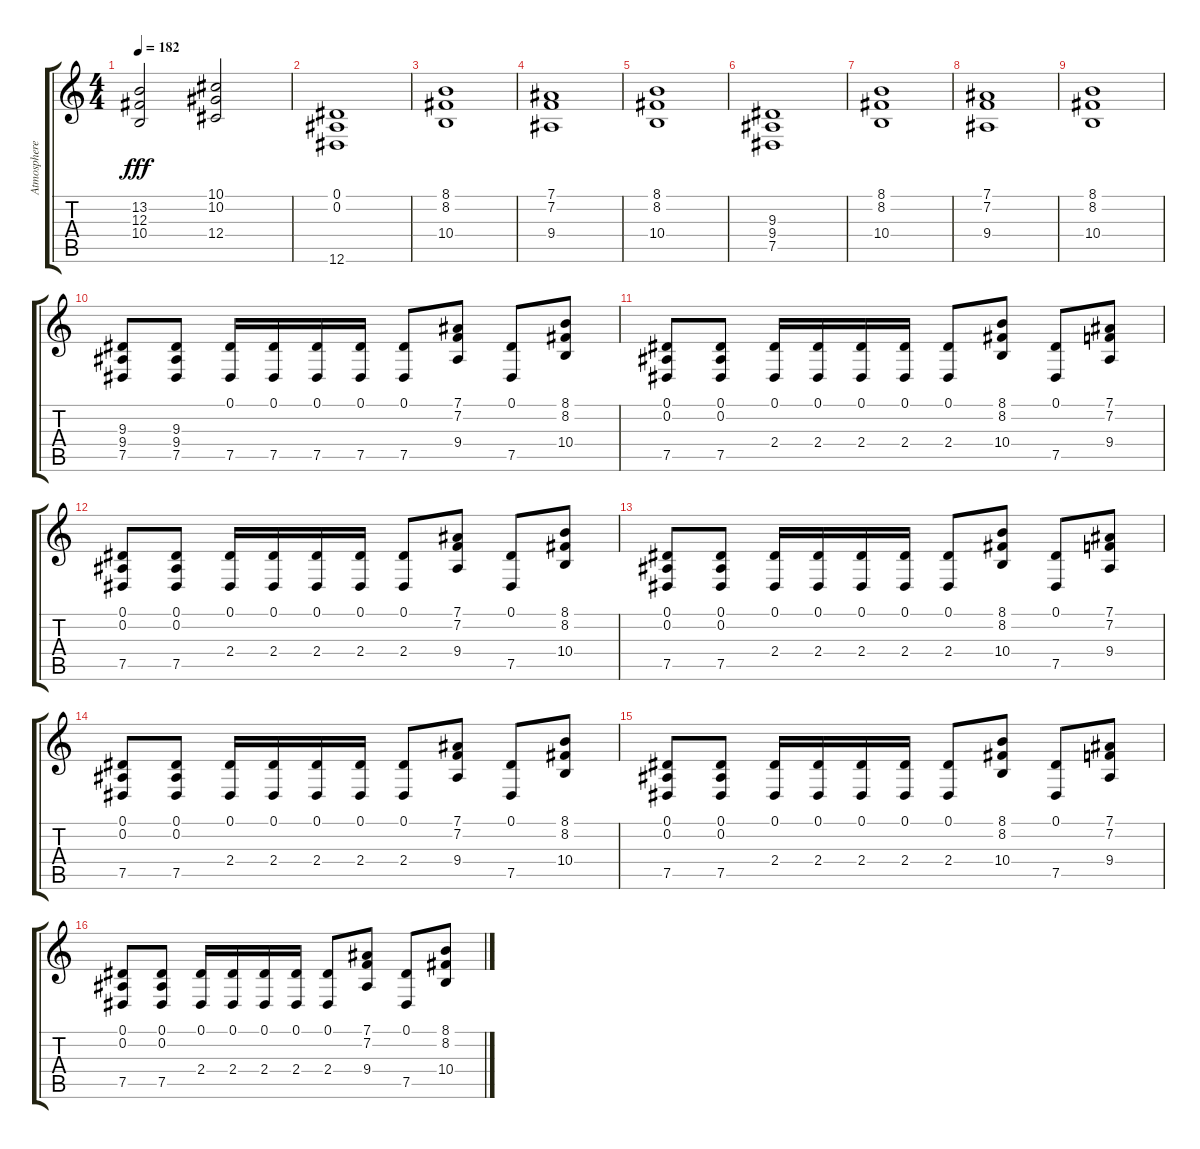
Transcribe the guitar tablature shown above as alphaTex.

\track ("Atmosphere" "Atmosphere") {instrument voiceoohs}
\staff {score tabs}
\tuning (Eb4 Bb3 Gb3 Db3 Ab2 Eb2) {hide}
\ts (4 4)
\tempo 182
\clef g2
\ks c
(13.2 12.3 10.4).2{dy fff} (10.1 10.2 12.4).2 |
(0.1 0.2 12.6).1 |
(8.1 8.2 10.4).1 |
(7.1 7.2 9.4).1 |
(8.1 8.2 10.4).1 |
(9.3 9.4 7.5).1 |
(8.1 8.2 10.4).1 |
(7.1 7.2 9.4).1 |
(8.1 8.2 10.4).1 |
(9.3 9.4 7.5).8 (9.3 9.4 7.5).8 (0.1 7.5).16 (0.1 7.5).16 (0.1 7.5).16 (0.1 7.5).16 (0.1 7.5).8 (7.1 7.2 9.4).8 (0.1 7.5).8 (8.1 8.2 10.4).8 |
(0.1 0.2 7.5).8 (0.1 0.2 7.5).8 (0.1 2.4).16 (0.1 2.4).16 (0.1 2.4).16 (0.1 2.4).16 (0.1 2.4).8 (8.1 8.2 10.4).8 (0.1 7.5).8 (7.1 7.2 9.4).8 |
(0.1 0.2 7.5).8 (0.1 0.2 7.5).8 (0.1 2.4).16 (0.1 2.4).16 (0.1 2.4).16 (0.1 2.4).16 (0.1 2.4).8 (7.1 7.2 9.4).8 (0.1 7.5).8 (8.1 8.2 10.4).8 |
(0.1 0.2 7.5).8 (0.1 0.2 7.5).8 (0.1 2.4).16 (0.1 2.4).16 (0.1 2.4).16 (0.1 2.4).16 (0.1 2.4).8 (8.1 8.2 10.4).8 (0.1 7.5).8 (7.1 7.2 9.4).8 |
(0.1 0.2 7.5).8 (0.1 0.2 7.5).8 (0.1 2.4).16 (0.1 2.4).16 (0.1 2.4).16 (0.1 2.4).16 (0.1 2.4).8 (7.1 7.2 9.4).8 (0.1 7.5).8 (8.1 8.2 10.4).8 |
(0.1 0.2 7.5).8 (0.1 0.2 7.5).8 (0.1 2.4).16 (0.1 2.4).16 (0.1 2.4).16 (0.1 2.4).16 (0.1 2.4).8 (8.1 8.2 10.4).8 (0.1 7.5).8 (7.1 7.2 9.4).8 |
(0.1 0.2 7.5).8 (0.1 0.2 7.5).8 (0.1 2.4).16 (0.1 2.4).16 (0.1 2.4).16 (0.1 2.4).16 (0.1 2.4).8 (7.1 7.2 9.4).8 (0.1 7.5).8 (8.1 8.2 10.4).8
